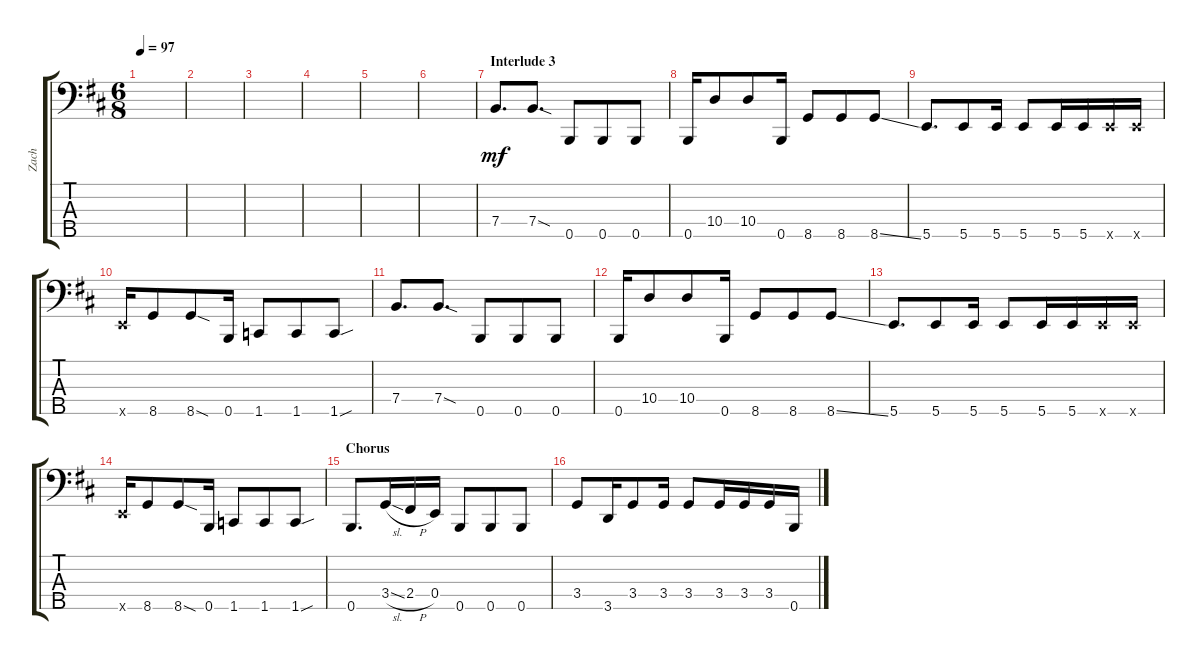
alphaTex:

\track ("Zach" "Zach") {instrument electricbassfinger}
\staff {score tabs}
\tuning (G2 D2 A1 E1 B0) {hide}
\ts (6 8)
\tempo 97
\clef f4
\ks bminor
|
|
|
|
|
|
\section ("" "Interlude 3")
7.4.8{d dy mf} 7.4{sod}.8{d} 0.5.8 0.5.8 0.5.8 |
0.5.16 10.4.8 10.4.8 0.5.16 8.5.8 8.5.8 8.5{ss}.8 |
5.5.8{d} 5.5.8 5.5.16 5.5.8 5.5.16 5.5.16 5.5{x}.16 5.5{x}.16 |
5.5{x}.16 8.5.8 8.5{sod}.8 0.5.16 1.5.8 1.5.8 1.5{sou}.8 |
7.4.8{d} 7.4{sod}.8{d} 0.5.8 0.5.8 0.5.8 |
0.5.16 10.4.8 10.4.8 0.5.16 8.5.8 8.5.8 8.5{ss}.8 |
5.5.8{d} 5.5.8 5.5.16 5.5.8 5.5.16 5.5.16 5.5{x}.16 5.5{x}.16 |
5.5{x}.16 8.5.8 8.5{sod}.8 0.5.16 1.5.8 1.5.8 1.5{sou}.8 |
\section ("" "Chorus")
0.5.8{d} 3.4{sl}.16 2.4{h}.16 0.4.16 0.5.8 0.5.8 0.5.8 |
3.4.8 3.5.16 3.4.8 3.4.16 3.4.8 3.4.16 3.4.16 3.4.16 0.5.16
